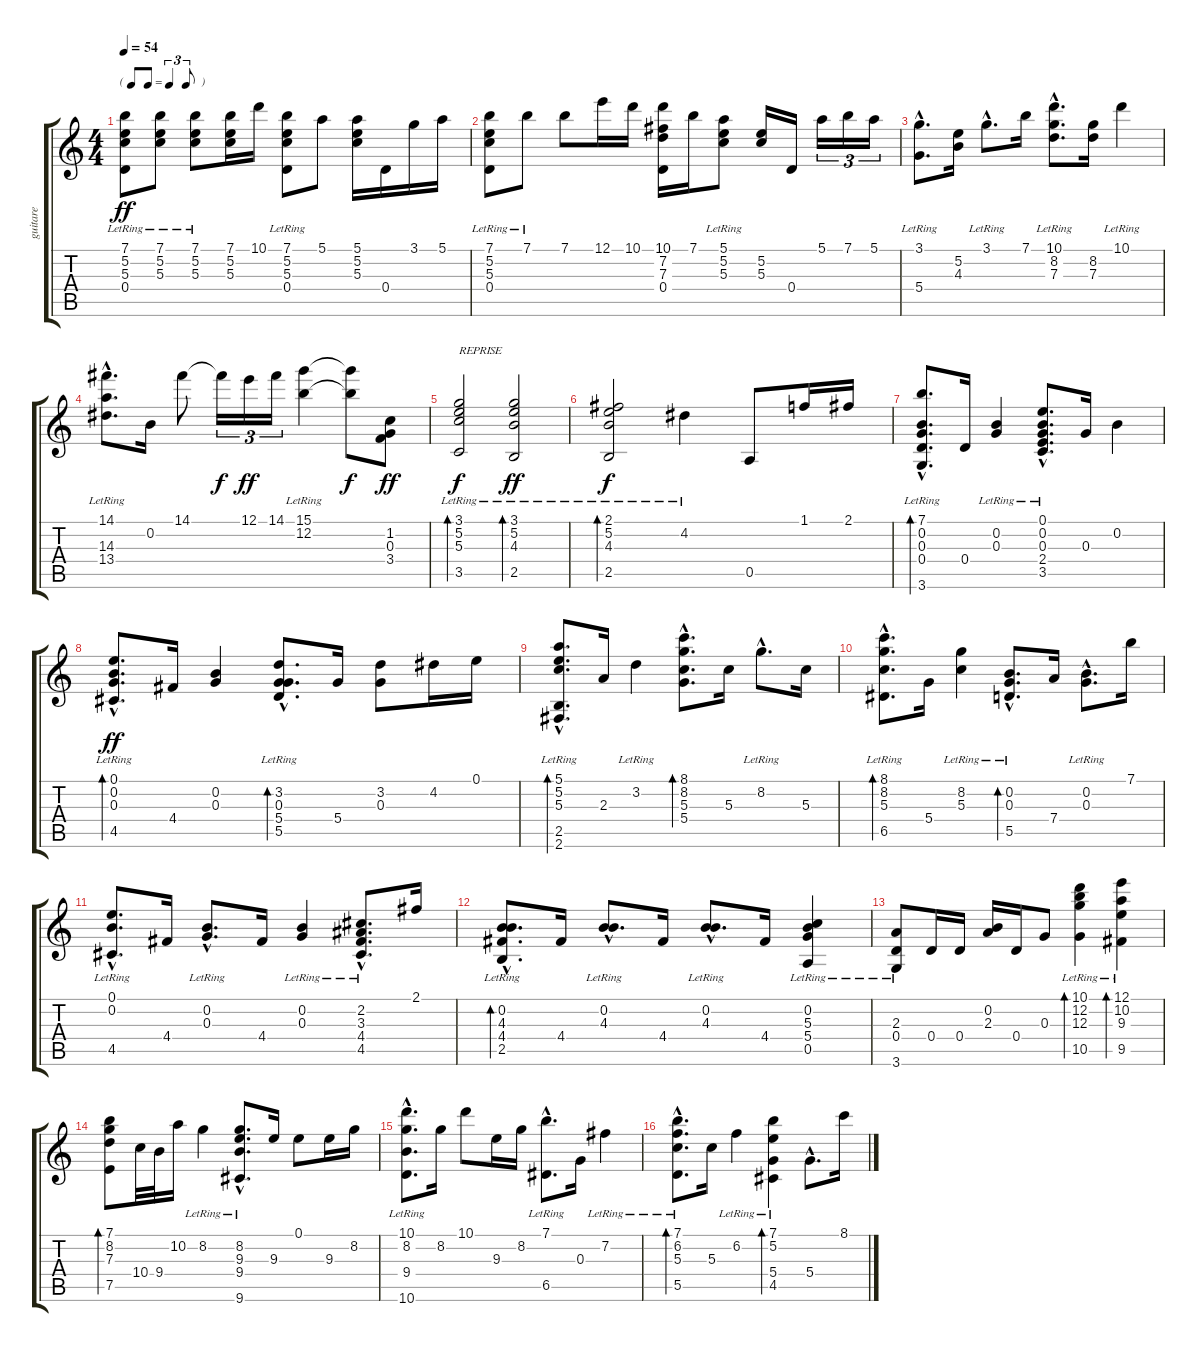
\track ("guitare" "guitare") {instrument electricbassfinger}
\staff {score tabs}
\tuning (E4 B3 G3 D3 A2 E2) {hide}
\ts (4 4)
\tf triplet8th
\tempo 54
\clef g2
\ks c
(7.1 5.2 5.3 0.4{lr}).8{dy ff} (7.1 5.2 5.3{lr}).8 (7.1 5.2 5.3{lr}).8 (7.1 5.2 5.3).16 10.1.16 (7.1 5.2 5.3 0.4{lr}).8 5.1.8 (5.1 5.2 5.3).16 0.4.16 3.1.16 5.1.16 |
(7.1 5.2 5.3 0.4{lr}).8 7.1{lr}.8 7.1.8 12.1.16 10.1.16 (10.1 7.2 7.3 0.4).16 7.1.16 (5.1 5.2{lr} 5.3{lr}).8 (5.2 5.3).16 0.4.16 5.1.16{tu (3 2)} 7.1.16{tu (3 2)} 5.1.16{tu (3 2)} |
(3.1{hac} 5.4{hac lr}).8{d} (5.2 4.3).16 3.1{hac lr}.8{d} 7.1.16 (10.1{hac} 8.2{hac} 7.3{hac lr}).8{d} (8.2 7.3).16 10.1{lr}.4 |
(14.1{hac} 14.3{hac} 13.4{hac lr}).8{d} 0.2.16 14.1.8 14.1{t}.16{tu (3 2) dy f} 12.1.16{tu (3 2) dy ff} 14.1.16{tu (3 2)} (15.1{lr} 12.2{lr}).4 (15.1{t} 12.2{t}).8{dy f} (1.2 0.3 3.4).8{dy ff} |
(3.1 5.2 5.3 3.5{lr}).2{bd 120 txt "REPRISE" dy f} (3.1 5.2 4.3 2.5{lr}).2{bd 120 dy ff} |
(2.1 5.2 4.3 2.5{lr}).2{bd 120 dy f} 4.2{lr}.4 0.5.8 1.1.16 2.1.16 |
(7.1{hac} 0.2{hac} 0.3{hac} 0.4{hac} 3.6{hac lr}).8{d bd 120} 0.4.16 (0.2{lr} 0.3{lr}).4 (0.1{hac} 0.2{hac} 0.3{hac} 2.4{hac} 3.5{hac lr}).8{d} 0.3.16 0.2.4 |
(0.1{hac} 0.2{hac} 0.3{hac} 4.5{hac lr}).8{d bd 240 dy ff} 4.4.16 (0.2 0.3).4 (3.2{hac} 0.3{hac} 5.4{hac} 5.5{hac lr}).8{d bd 240} 5.4.16 (3.2 0.3).8 4.2.16 0.1.16 |
(5.1{hac} 5.2{hac} 5.3{hac} 2.5{hac} 2.6{hac lr}).8{d bd 240} 2.3.16 3.2{lr}.4 (8.1{hac} 8.2{hac} 5.3{hac} 5.4{hac}).8{d bd 120} 5.3.16 8.2{hac lr}.8{d} 5.3.16 |
(8.1{hac} 8.2{hac} 5.3{hac} 6.5{hac lr}).8{d bd 240} 5.4.16 (8.2 5.3{lr}).4 (0.2{hac} 0.3{hac} 5.5{hac lr}).8{d bd 240} 7.4.16 (0.2{hac} 0.3{hac lr}).8{d} 7.1.16 |
(0.1{hac} 0.2{hac} 4.5{hac lr}).8{d} 4.4.16 (0.2{hac} 0.3{hac lr}).8{d} 4.4.16 (0.2 0.3{lr}).4 (2.2{hac} 3.3{hac} 4.4{hac} 4.5{hac lr}).8{d} 2.1.16 |
(0.2{hac lr} 4.3{hac} 4.4{hac lr} 2.5{hac lr}).8{d bd 240} 4.4.16 (0.2{hac} 4.3{hac lr}).8{d} 4.4.16 (0.2{hac} 4.3{hac lr}).8{d} 4.4.16 (0.2 5.3 5.4{lr} 0.5{lr}).4 |
(2.3 0.4 3.6{lr}).8 0.4.16 0.4.16 (0.2 2.3).16 0.4.16 0.3.8 (10.1 12.2 12.3 10.5{lr}).4{bd 240} (12.1 10.2 9.3 9.5{lr}).4{bd 240} |
(7.1 8.2 7.3 7.5).8{bd 240} 10.4.32 9.4.32 10.2.16 8.2{lr}.4 (8.2{hac} 9.3{hac} 9.4{hac} 9.6{hac lr}).8{d} 9.3.16 0.1.8 9.3.16 8.2.16 |
(10.1{hac} 8.2{hac} 9.4{hac} 10.6{hac lr}).8{d} 8.2.16 10.1.8 9.3.16 8.2.16 (7.1{hac} 6.5{hac lr}).8{d} 0.3.16 7.2{lr}.4 |
(7.1{hac} 6.2{hac} 5.3{hac} 5.5{hac lr}).8{d bd 240} 5.3.16 6.2{lr}.4 (7.1 5.2 5.4 4.5{lr}).4{bd 240} 5.4{hac}.8{d} 8.1.16
